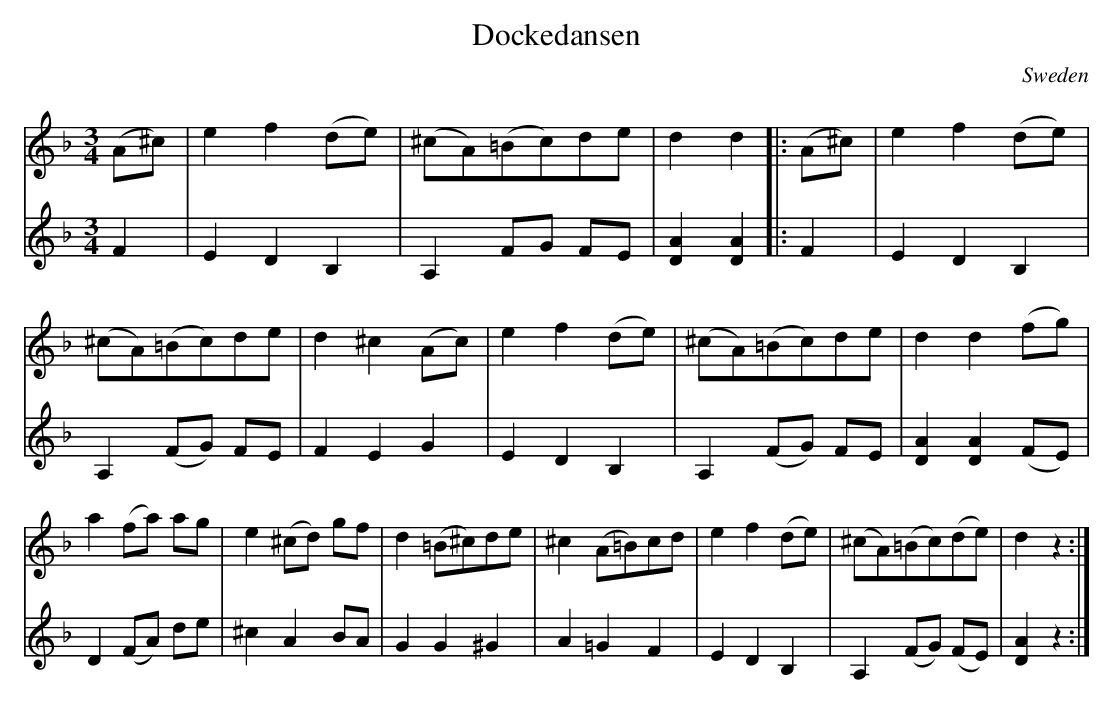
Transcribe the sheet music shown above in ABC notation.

X:1
T:Dockedansen
O:Sweden
M:3/4
K:Dm
V:1
(A^c)|\
e2f2(de) | (^cA)(=Bc)de | d2d2 |:\
(A^c) |\
e2f2 (de)| (^cA)(=Bc)de | d2^c2(Ac) |\
e2f2 (de)| (^cA)(=Bc)de | d2d2(fg)|\
a2 (fa) ag| e2 (^cd) gf |\
d2 (=B^c)de | ^c2 (A=B)cd|\
e2f2(de)| (^cA)(=Bc)(de)| d2z2:|
V:2
F2 |\
E2D2B,2 | A,2FG FE |\
[D2A2][D2A2] |:\
F2 |\
E2D2B,2 | A,2 (FG) FE | F2E2G2 |\
E2D2B,2 | A,2 (FG) FE | [D2A2][D2A2](FE) |\
D2(FA) de | ^c2A2 BA |\
G2G2^G2 | A2=G2F2 |\
E2D2B,2 | A,2 (FG) (FE) | [D2A2]z2 :|
